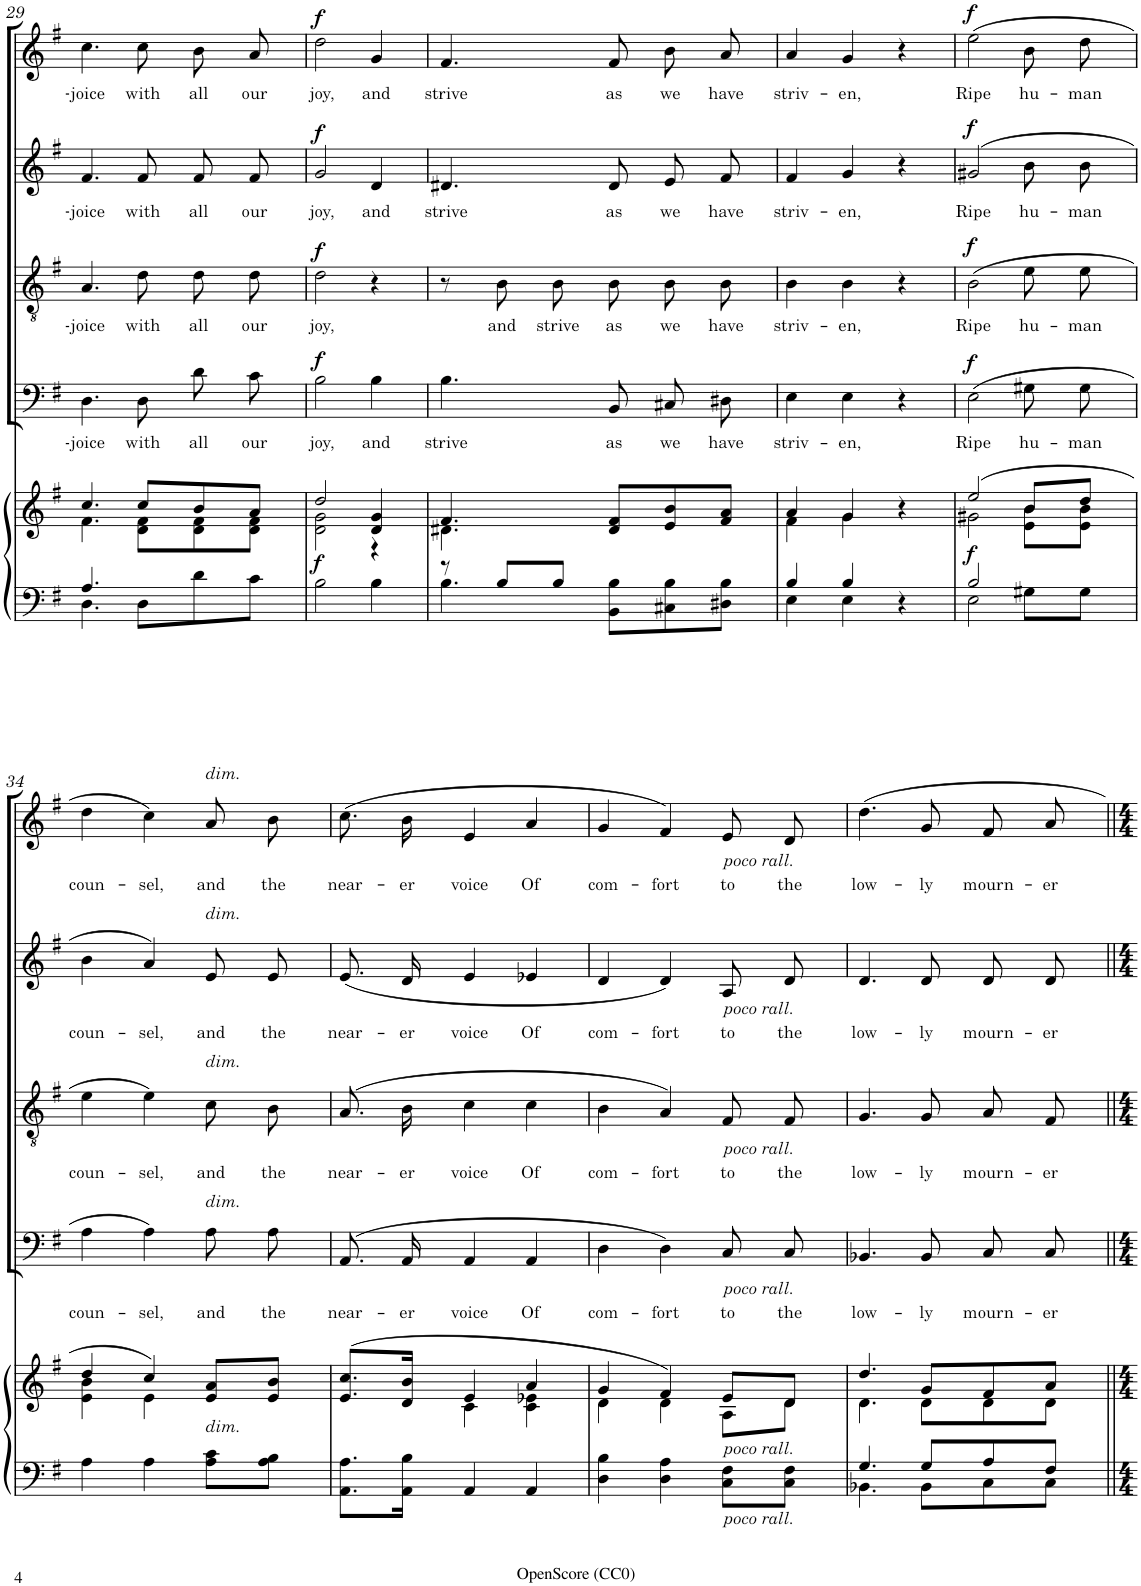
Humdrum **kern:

**kern	**kern	**dynam	**kern	**text	**dynam	**kern	**text	**dynam	**kern	**text	**dynam	**kern	**text	**dynam
*part5	*part5	*part5	*part4	*part4	*part4	*part3	*part3	*part3	*part2	*part2	*part2	*part1	*part1	*part1
*staff6	*staff5	*staff5/6	*staff4	*staff4	*staff4	*staff3	*staff3	*staff3	*staff2	*staff2	*staff2	*staff1	*staff1	*staff1
*I"Piano for practice only	*	*	*I"Bass	*	*	*I"Tenor	*	*	*I"Alto	*	*	*I"Soprano	*	*
*I'Pno	*	*	*	*	*	*	*	*	*	*	*	*	*	*
!!LO:PB:g=z
*clefF4	*clefG2	*	*clefF4	*	*	*clefGv2	*	*	*clefG2	*	*	*clefG2	*	*
*k[f#]	*k[f#]	*	*k[f#]	*	*	*k[f#]	*	*	*k[f#]	*	*	*k[f#]	*	*
*M3/4	*M3/4	*	*M3/4	*	*	*M3/4	*	*	*M3/4	*	*	*M3/4	*	*
=29	=29	=29	=29	=29	=29	=29	=29	=29	=29	=29	=29	=29	=29	=29
*^	*^	*	*	*	*	*	*	*	*	*	*	*	*	*
!	!	!	!	!	!	!LO:LY:b	!	!	!LO:LY:b	!	!	!LO:LY:b	!	!	!LO:LY:b	!
4.A/	4.D\	4.cc/	4.f#\	.	4.D\	-joice	.	4.A/	-joice	.	4.f#/	-joice	.	4.cc\	-joice	.
!	!	!	!	!	!	!LO:LY:b	!	!	!LO:LY:b	!	!	!LO:LY:b	!	!	!LO:LY:b	!
8D\L	4.ryy	8cc/L	8d\ 8f#\L	.	8D\	with	.	8d\	with	.	8f#/	with	.	8cc\	with	.
!	!	!	!	!	!	!LO:LY:b	!	!	!LO:LY:b	!	!	!LO:LY:b	!	!	!LO:LY:b	!
8d\	.	8b/	8d\ 8f#\	.	8d\L	all	.	8d\L	all	.	8f#/L	all	.	8b/L	all	.
!	!	!	!	!	!	!LO:LY:b	!	!	!LO:LY:b	!	!	!LO:LY:b	!	!	!LO:LY:b	!
8c\J	.	8a/J	8d\ 8f#\J	.	8c\J	our	.	8d\J	our	.	8f#/J	our	.	8a/J	our	.
*v	*v	*	*	*	*	*	*	*	*	*	*	*	*	*	*	*
=30	=30	=30	=30	=30	=30	=30	=30	=30	=30	=30	=30	=30	=30	=30	=30
!	!	!	!LO:DY:a=2	!	!LO:LY:b	!LO:DY:a	!	!LO:LY:b	!LO:DY:a	!	!LO:LY:b	!LO:DY:a	!	!LO:LY:b	!LO:DY:a
2B\	2dd/	2d\ 2g\	f	2B\	joy,	f	2d\	joy,	f	2g/	joy,	f	2dd\	joy,	f
!	!	!	!	!	!LO:LY:b	!	!	!	!	!	!LO:LY:b	!	!	!LO:LY:b	!
4B\	4d/ 4g/	4r	.	4B\	and	.	4r	.	.	4d/	and	.	4g/	and	.
=31	=31	=31	=31	=31	=31	=31	=31	=31	=31	=31	=31	=31	=31	=31	=31
*^	*	*	*	*	*	*	*	*	*	*	*	*	*	*	*
!	!	!	!	!	!	!LO:LY:b	!	!	!	!	!	!LO:LY:b	!	!	!LO:LY:b	!
8r	4.B\	4.f#/	4.d#X\	.	4.B\	strive	.	8r	.	.	4.d#X/	strive	.	4.f#/	strive	.
!	!	!	!	!	!	!	!	!	!LO:LY:b	!	!	!	!	!	!	!
8B/L	.	.	.	.	.	.	.	8B\	and	.	.	.	.	.	.	.
!	!	!	!	!	!	!	!	!	!LO:LY:b	!	!	!	!	!	!	!
8B/J	.	.	.	.	.	.	.	8B\L	strive	.	.	.	.	.	.	.
!	!	!	!	!	!	!LO:LY:b	!	!	!LO:LY:b	!	!	!LO:LY:b	!	!	!LO:LY:b	!
8BB\ 8B\L	4.ryy	8d#/ 8f#/L	4.ryy	.	8BB/	as	.	8B\J	as	.	8d#/	as	.	8f#/	as	.
!	!	!	!	!	!	!LO:LY:b	!	!	!LO:LY:b	!	!	!LO:LY:b	!	!	!LO:LY:b	!
8C#X\ 8B\	.	8e/ 8b/	.	.	8C#X/L	we	.	8B\L	we	.	8e/L	we	.	8b/L	we	.
!	!	!	!	!	!	!LO:LY:b	!	!	!LO:LY:b	!	!	!LO:LY:b	!	!	!LO:LY:b	!
8D#X\ 8B\J	.	8f#/ 8a/J	.	.	8D#X/J	have	.	8B\J	have	.	8f#/J	have	.	8a/J	have	.
=32	=32	=32	=32	=32	=32	=32	=32	=32	=32	=32	=32	=32	=32	=32	=32	=32
!	!	!	!	!	!	!LO:LY:b	!	!	!LO:LY:b	!	!	!LO:LY:b	!	!	!LO:LY:b	!
4B/	4E\	4a/	4f#\	.	4E\	striv-	.	4B\	striv-	.	4f#/	striv-	.	4a/	striv-	.
!	!	!	!	!	!	!LO:LY:b	!	!	!LO:LY:b	!	!	!LO:LY:b	!	!	!LO:LY:b	!
4B/	4E\	4g/	4g\	.	4E\	-en,	.	4B\	-en,	.	4g/	-en,	.	4g/	-en,	.
4r	4ryy	4r	4ryy	.	4r	.	.	4r	.	.	4r	.	.	4r	.	.
=33	=33	=33	=33	=33	=33	=33	=33	=33	=33	=33	=33	=33	=33	=33	=33	=33
!	!	!	!	!LO:DY:a=2	!	!LO:LY:b	!LO:DY:a	!	!LO:LY:b	!LO:DY:a	!	!LO:LY:b	!LO:DY:a	!	!LO:LY:b	!LO:DY:a
2B/	2E\	(2ee/	2g#X\	f	(2E\	Ripe	f	(2B\	Ripe	f	(2g#X/	Ripe	f	(2ee\	Ripe	f
!	!	!	!	!	!	!LO:LY:b	!	!	!LO:LY:b	!	!	!LO:LY:b	!	!	!LO:LY:b	!
8G#X\L	4ryy	8b/L	8e\ 8b\L	.	8G#X\L	hu-	.	8e\L	hu-	.	8b\L	hu-	.	8b\L	hu-	.
!	!	!	!	!	!	!LO:LY:b	!	!	!LO:LY:b	!	!	!LO:LY:b	!	!	!LO:LY:b	!
8G#\J	.	8dd/J	8e\ 8b\J	.	8G#\J	-man	.	8e\J	-man	.	8b\J	-man	.	8dd\J	-man	.
*v	*v	*	*	*	*	*	*	*	*	*	*	*	*	*	*	*
!!LO:LB:g=z
=34	=34	=34	=34	=34	=34	=34	=34	=34	=34	=34	=34	=34	=34	=34	=34
!	!	!	!	!	!LO:LY:b	!	!	!LO:LY:b	!	!	!LO:LY:b	!	!	!LO:LY:b	!
4A\	4dd/	4e\ 4b\	.	4A\	coun-	.	4e\	coun-	.	4b\	coun-	.	4dd\	coun-	.
!	!	!	!	!	!LO:LY:b	!	!	!LO:LY:b	!	!	!LO:LY:b	!	!	!LO:LY:b	!
4A\	4cc/)	4e\	.	4A\)	-sel,	.	4e\)	-sel,	.	4a/)	-sel,	.	4cc\)	-sel,	.
!	!	!	!	!	!	!	!	!	!	!	!	!	!LO:TX:a:i:t=dim.	!	!
!	!	!	!	!	!	!	!	!	!	!LO:TX:a:i:t=dim.	!	!	!	!	!
!	!	!	!	!	!	!	!LO:TX:a:i:t=dim.	!	!	!	!	!	!	!	!
!	!	!	!	!LO:TX:a:i:t=dim.	!	!	!	!	!	!	!	!	!	!	!
!LO:TX:a:i:t=dim.	!	!	!	!	!	!	!	!	!	!	!	!	!	!	!
!	!	!	!	!	!LO:LY:b	!	!	!LO:LY:b	!	!	!LO:LY:b	!	!	!LO:LY:b	!
8A\ 8c\L	8e/ 8a/L	4ryy	.	8A\L	and	.	8c\L	and	.	8e/L	and	.	8a/L	and	.
!	!	!	!	!	!LO:LY:b	!	!	!LO:LY:b	!	!	!LO:LY:b	!	!	!LO:LY:b	!
8A\ 8B\J	8e/ 8b/J	.	.	8A\J	the	.	8B\J	the	.	8e/J	the	.	8b/J	the	.
=35	=35	=35	=35	=35	=35	=35	=35	=35	=35	=35	=35	=35	=35	=35	=35
!	!	!	!	!	!LO:LY:b	!	!	!LO:LY:b	!	!	!LO:LY:b	!	!	!LO:LY:b	!
8.AA\ 8.A\L	(8.e/ 8.cc/L	4ryy	.	(8.AA/L	near-	.	(8.A/L	near-	.	(8.e/L	near-	.	(8.cc\L	near-	.
!	!	!	!	!	!LO:LY:b	!	!	!LO:LY:b	!	!	!LO:LY:b	!	!	!LO:LY:b	!
16AA\ 16B\Jk	16d/ 16b/Jk	.	.	16AA/Jk	-er	.	16B/Jk	-er	.	16d/Jk	-er	.	16b\Jk	-er	.
!	!	!	!	!	!LO:LY:b	!	!	!LO:LY:b	!	!	!LO:LY:b	!	!	!LO:LY:b	!
4AA/	4e/	4c\	.	4AA/	voice	.	4c\	voice	.	4e/	voice	.	4e/	voice	.
!	!	!	!	!	!LO:LY:b	!	!	!LO:LY:b	!	!	!LO:LY:b	!	!	!LO:LY:b	!
4AA/	4a/	4c\ 4e-X\	.	4AA/	Of	.	4c\	Of	.	4e-X/	Of	.	4a/	Of	.
=36	=36	=36	=36	=36	=36	=36	=36	=36	=36	=36	=36	=36	=36	=36	=36
!	!	!	!	!	!LO:LY:b	!	!	!LO:LY:b	!	!	!LO:LY:b	!	!	!LO:LY:b	!
4D\ 4B\	4g/	4d\	.	4D\	com-	.	4B\	com-	.	4d/	com-	.	4g/	com-	.
!	!	!	!	!	!LO:LY:b	!	!	!LO:LY:b	!	!	!LO:LY:b	!	!	!LO:LY:b	!
4D\ 4A\	4f#/)	4d\	.	4D\)	-fort	.	4A/)	-fort	.	4d/)	-fort	.	4f#/)	-fort	.
!	!	!	!	!	!	!	!	!	!	!	!	!	!LO:TX:b:i:t=poco rall.	!	!
!	!	!	!	!	!	!	!	!	!	!LO:TX:b:i:t=poco rall.	!	!	!	!	!
!	!	!	!	!	!	!	!LO:TX:b:i:t=poco rall.	!	!	!	!	!	!	!	!
!	!	!	!	!LO:TX:b:i:t=poco rall.	!	!	!	!	!	!	!	!	!	!	!
!	!LO:TX:b:i:t=poco rall.	!	!	!	!	!	!	!	!	!	!	!	!	!	!
!LO:TX:b:i:t=poco rall.	!	!	!	!	!	!	!	!	!	!	!	!	!	!	!
!	!	!	!	!	!LO:LY:b	!	!	!LO:LY:b	!	!	!LO:LY:b	!	!	!LO:LY:b	!
8C\ 8F#\L	8e/L	8A\L	.	8C/L	to	.	8F#/L	to	.	8A/L	to	.	8e/L	to	.
!	!	!	!	!	!LO:LY:b	!	!	!LO:LY:b	!	!	!LO:LY:b	!	!	!LO:LY:b	!
8C\ 8F#\J	8d/J	8d\J	.	8C/J	the	.	8F#/J	the	.	8d/J	the	.	8d/J	the	.
=37	=37	=37	=37	=37	=37	=37	=37	=37	=37	=37	=37	=37	=37	=37	=37
*^	*	*	*	*	*	*	*	*	*	*	*	*	*	*	*
!	!	!	!	!	!	!LO:LY:b	!	!	!LO:LY:b	!	!	!LO:LY:b	!	!	!LO:LY:b	!
4.G/	4.BB-X\	4.dd/	4.d\	.	4.BB-X/	low-	.	4.G/	low-	.	4.d/	low-	.	4.dd\	low-	.
!	!	!	!	!	!	!LO:LY:b	!	!	!LO:LY:b	!	!	!LO:LY:b	!	!	!LO:LY:b	!
8G/L	8BB-\L	8g/L	8d\L	.	8BB-/	-ly	.	8G/	-ly	.	8d/	-ly	.	8g/	-ly	.
!	!	!	!	!	!	!LO:LY:b	!	!	!LO:LY:b	!	!	!LO:LY:b	!	!	!LO:LY:b	!
8A/	8C\	8f#/	8d\	.	8C/L	mourn-	.	8A/L	mourn-	.	8d/L	mourn-	.	8f#/L	mourn-	.
!	!	!	!	!	!	!LO:LY:b	!	!	!LO:LY:b	!	!	!LO:LY:b	!	!	!LO:LY:b	!
8F#/J	8C\J	8a/J	8d\J	.	8C/J	-er	.	8F#/J	-er	.	8d/J	-er	.	8a/J	-er	.
*v	*v	*	*	*	*	*	*	*	*	*	*	*	*	*	*	*
*	*v	*v	*	*	*	*	*	*	*	*	*	*	*	*	*
=||	=||	=||	=||	=||	=||	=||	=||	=||	=||	=||	=||	=||	=||	=||
*-	*-	*-	*-	*-	*-	*-	*-	*-	*-	*-	*-	*-	*-	*-
